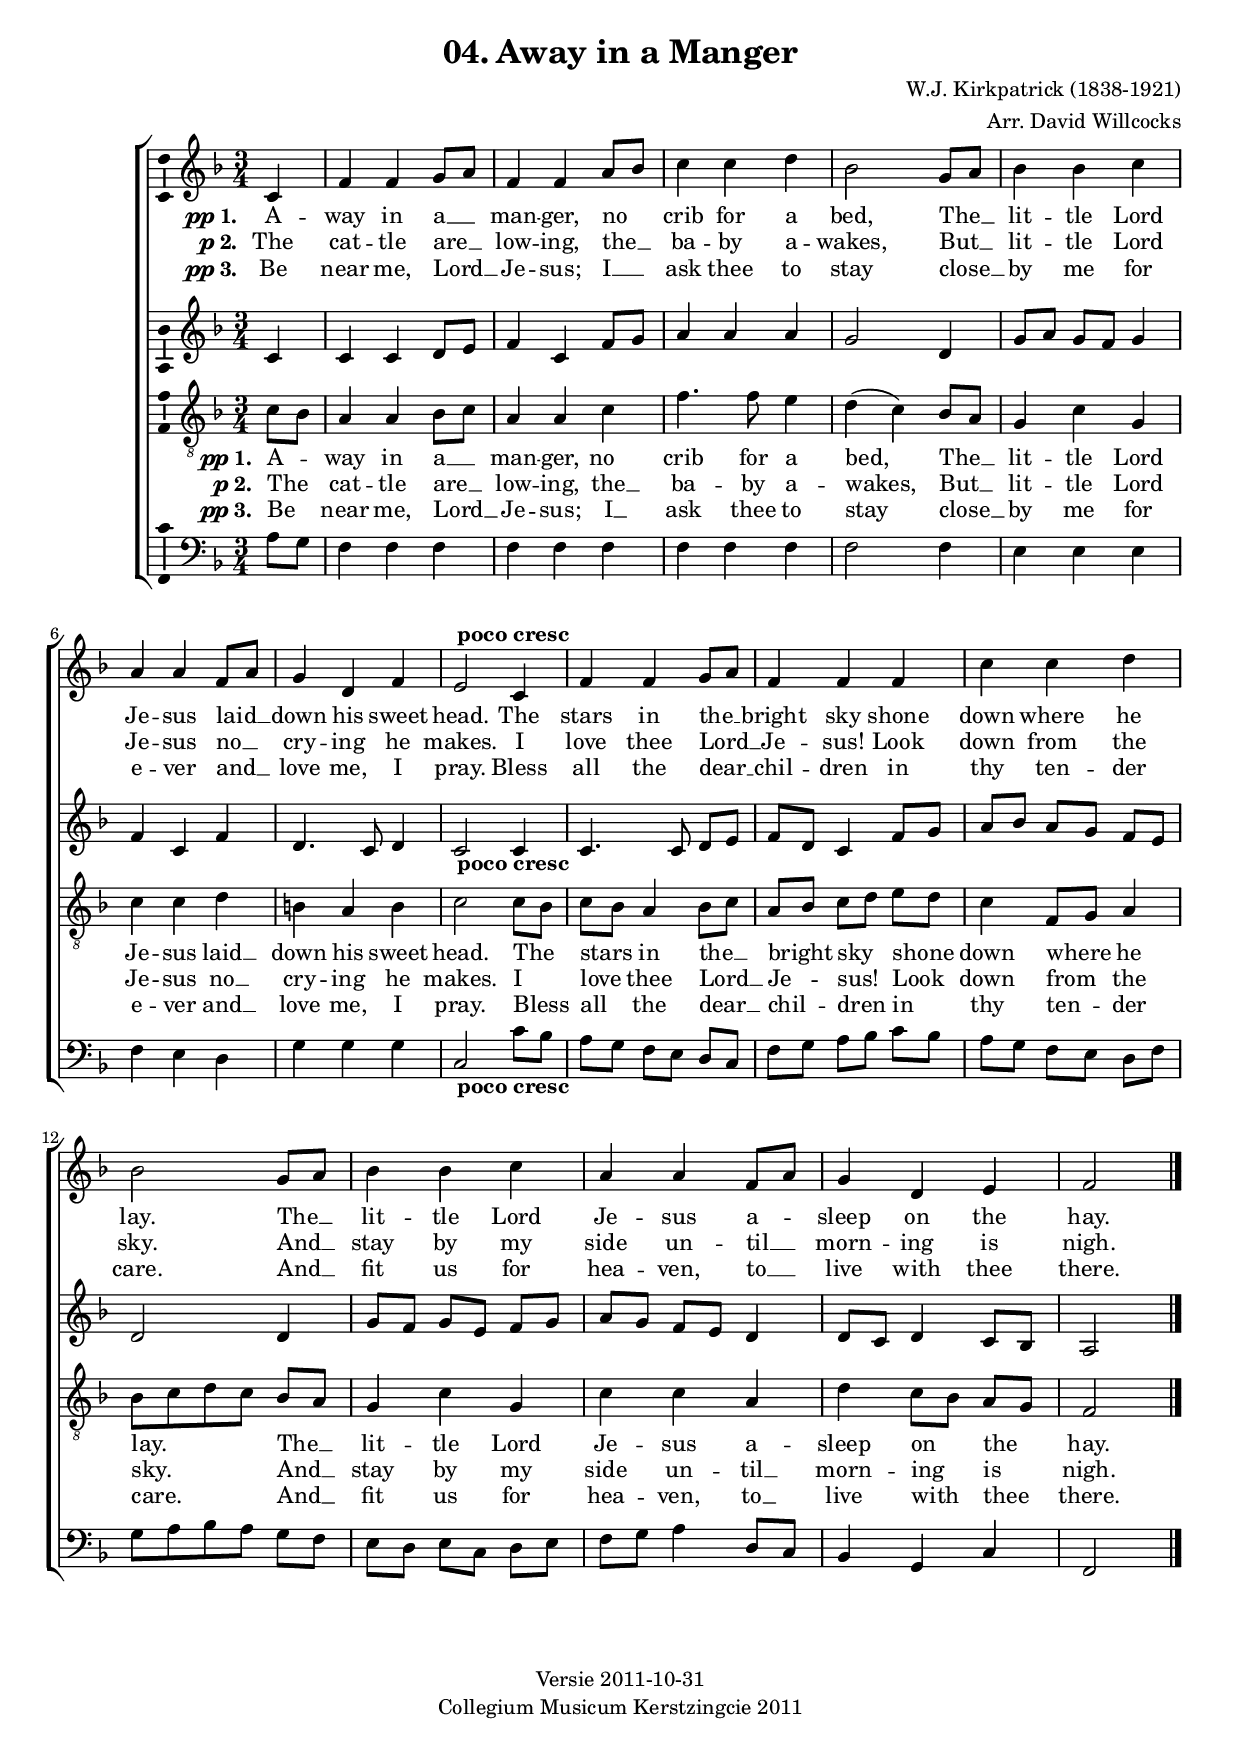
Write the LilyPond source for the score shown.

% vim: set fileformat=dos:
\version "2.12.3"

% vim: set fileformat=dos:

\version "2.12.3"

soprano = \relative c' {
  \autoBeamOff
  \clef "treble" 
  \key f \major 
  \time 3/4 
  \partial 4 c4
  f4 f4 g8[ a8] | % 2
  f4 f4 a8[ bes8] | % 3
  c4 c4 d4 | % 4
  bes2 g8[ a8] | % 5
  bes4 bes4 c4 | % 6
  a4 a4 f8[ a8] | % 7
  g4 d4 f4 | % 8
  | % 8
  e2 c4^\markup { \halign #'0 \bold "poco cresc"} | % 9
  f4 f4 g8[ a8] | \barNumberCheck #10
  f4 f4 f4 | % 11
  c'4 c4 d4 | % 12
  bes2 g8[ a8] | % 13
  bes4 bes4 c4 | % 14
  a4 a4 f8[ a8] | % 15
  g4 d4 e4 | % 16
  f2 \bar "|."
}

alto = \relative c' {
  \autoBeamOff
  \clef "treble" 
  \key f \major 
  \time 3/4 
  \partial 4 c4 | % 1
  c4 c4 d8[ e8] | % 2
  f4 c4 f8[ g8] | % 3
  a4 a4 a4 | % 4
  g2 d4 | % 5
  g8[ a8] g8[ f8] g4 | % 6
  f4 c4 f4 | % 7
  d4. c8 d4 | % 8
  | % 8
  c2 c4_\markup { \halign #'0 \bold "poco cresc" }
  c4. c8 d8 [ e8 ] | \barNumberCheck #10
  f8[ d8] c4 f8[ g8] | % 11
  a8[ bes8] a8[ g8] f8[ e8] | % 12
  d2 d4 | % 13
  g8[ f8] g8[ e8] f8[ g8] | % 14
  a8[ g8] f8[ e8] d4 | % 15
  d8[ c8] d4 c8[ bes8] | % 16
  a2 \bar "|."
}

tenor = \relative c' {
  \autoBeamOff
  \clef "treble_8" 
  \key f \major 
  \time 3/4 
  \partial 4 c8[ bes8] | % 1
  a4 a4 bes8[ c8] | % 2
  a4 a4 c4 | % 3
  f4. f8 e4 | % 4
  d4( c4) bes8[ a8] | % 5
  g4 c4 g4 | % 6
  c4 c4 d4 | % 7
  b4 a4 b4 | % 8
  c2 c8[ bes8] | % 9
  c8[ bes8] a4 bes8[ c8] | \barNumberCheck #10
  a8[ bes8] c8[ d8] e8[ d8] | % 11
  c4 f,8[ g8] a4 | % 12
  bes8[ c8 d8 c8] bes8[ a8] | % 13
  g4 c4 g4 | % 14
  c4 c4 a4 | % 15
  d4 c8[ bes8] a8[ g8] | % 16
  f2 \bar "|."
}

bass = \relative a {
  \autoBeamOff
  \clef "bass" 
  \key f \major 
  \time 3/4 
  \partial 4 a8[ g8] | % 1
  f4 f4 f4 | % 2
  f4 f4 f4 | % 3
  f4 f4 f4 | % 4
  f2 f4 | % 5
  e4 e4 e4 | % 6
  f4 e4 d4 | % 7
  g4 g4 g4 | % 8
  c,2 c'8[_\markup { \halign #'0 \bold "poco cresc" } bes8] | % 9
  a8[ g8] f8[ e8] d8[ c8] | \barNumberCheck #10
  f8[ g8] a8[ bes8] c8[ bes8] | % 11
  a8[ g8] f8[ e8] d8[ f8] | % 12
  g8[ a8 bes8 a8] g8[ f8] | % 13
  e8[ d8] e8[ c8] d8[ e8] | % 14
  f8[ g8] a4 d,8[ c8] | % 15
  bes4 g4 c4 | % 16
  f,2 \bar "|."
}

verseOne = {
  \set stanza = \markup { \dynamic "pp" "1. " }
  \lyricmode {
    A -- way in a __ man -- ger, 
    no__ crib for a bed, The __ 

    lit -- tle Lord Je -- sus laid __ 
    down his sweet head. The 

    stars in the __ bright sky shone 
    down where he lay. The __ 
    
    lit -- tle Lord Je -- sus a --
    sleep on the hay. 
  }
}

verseTwo = {
  \set stanza = \markup { \dynamic "p" "2. " }
  \lyricmode {  
    The cat -- tle are __ low -- ing, the __ 
    ba -- by a -- wakes, But __ 

    lit -- tle Lord Je -- sus no __ 
    cry -- ing he makes. I 
    
    love thee Lord __ Je -- sus! Look 
    down from the sky. And __ 

    stay by my side un -- til __ 
    morn -- ing is nigh. 
  }
}

verseThree = {
  \set stanza = \markup { \dynamic "pp" "3. " }
  \lyricmode {
    Be near me, Lord __ Je -- sus; I __ 
    ask thee to stay close __ 

    by me for e -- ver and __ 
    love me, I pray. Bless 
    
    all the dear __ chil -- dren in 
    thy ten -- der care. And __ 

    fit us for hea -- ven, to __
    live with thee there.
  }
}


nummer = "04."

\header {
  title = \markup {\nummer "Away in a Manger"}
  composer = "W.J. Kirkpatrick (1838-1921)"
  arranger = "Arr. David Willcocks"
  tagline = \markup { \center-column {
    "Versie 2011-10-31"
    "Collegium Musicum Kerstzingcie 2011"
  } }
}

% Make everything a bit smaller. 
% The normal size of the music font is 20, but that gets things *really*
% jammed together.
#(set-global-staff-size 18)

\score {
  \new ChoirStaff <<
    \new Staff = "sSoprano" << 
      \new Voice = "vSoprano" { \soprano }
    >>

    \new Lyrics \lyricsto "vSoprano" \verseOne
    \new Lyrics \lyricsto "vSoprano" \verseTwo
    \new Lyrics \lyricsto "vSoprano" \verseThree

    \new Staff = "sAlto" << 
      \new Voice = "vAlto" { \alto }
    >>

    \new Staff = "sTenor" << 
      \new Voice = "vTenor" { \tenor }
    >>
    \new Lyrics \lyricsto "vTenor" \verseOne
    \new Lyrics \lyricsto "vTenor" \verseTwo
    \new Lyrics \lyricsto "vTenor" \verseThree

    \new Staff = "sBass" << 
      \new Voice = "vBass" { \bass }
    >>

  >>
  \layout { 
    % We can haz ambitus to display pitch range?
    \context { \Staff 
      \consists "Ambitus_engraver"
    }
    % space-saving tweaks
   %\context { \Staff
   %  \override VerticalAxisGroup #'minimum-Y-extent = #'(-1 . 1)
   %}
   \context { \Lyrics
     \override VerticalAxisGroup #'Y-extent = #'(-0.1 . 0.1)
   }
   \context { \Lyrics
     \override VerticalAxisGroup #'minimum-Y-extent = #'(0 . 0)
   }
  }
}
